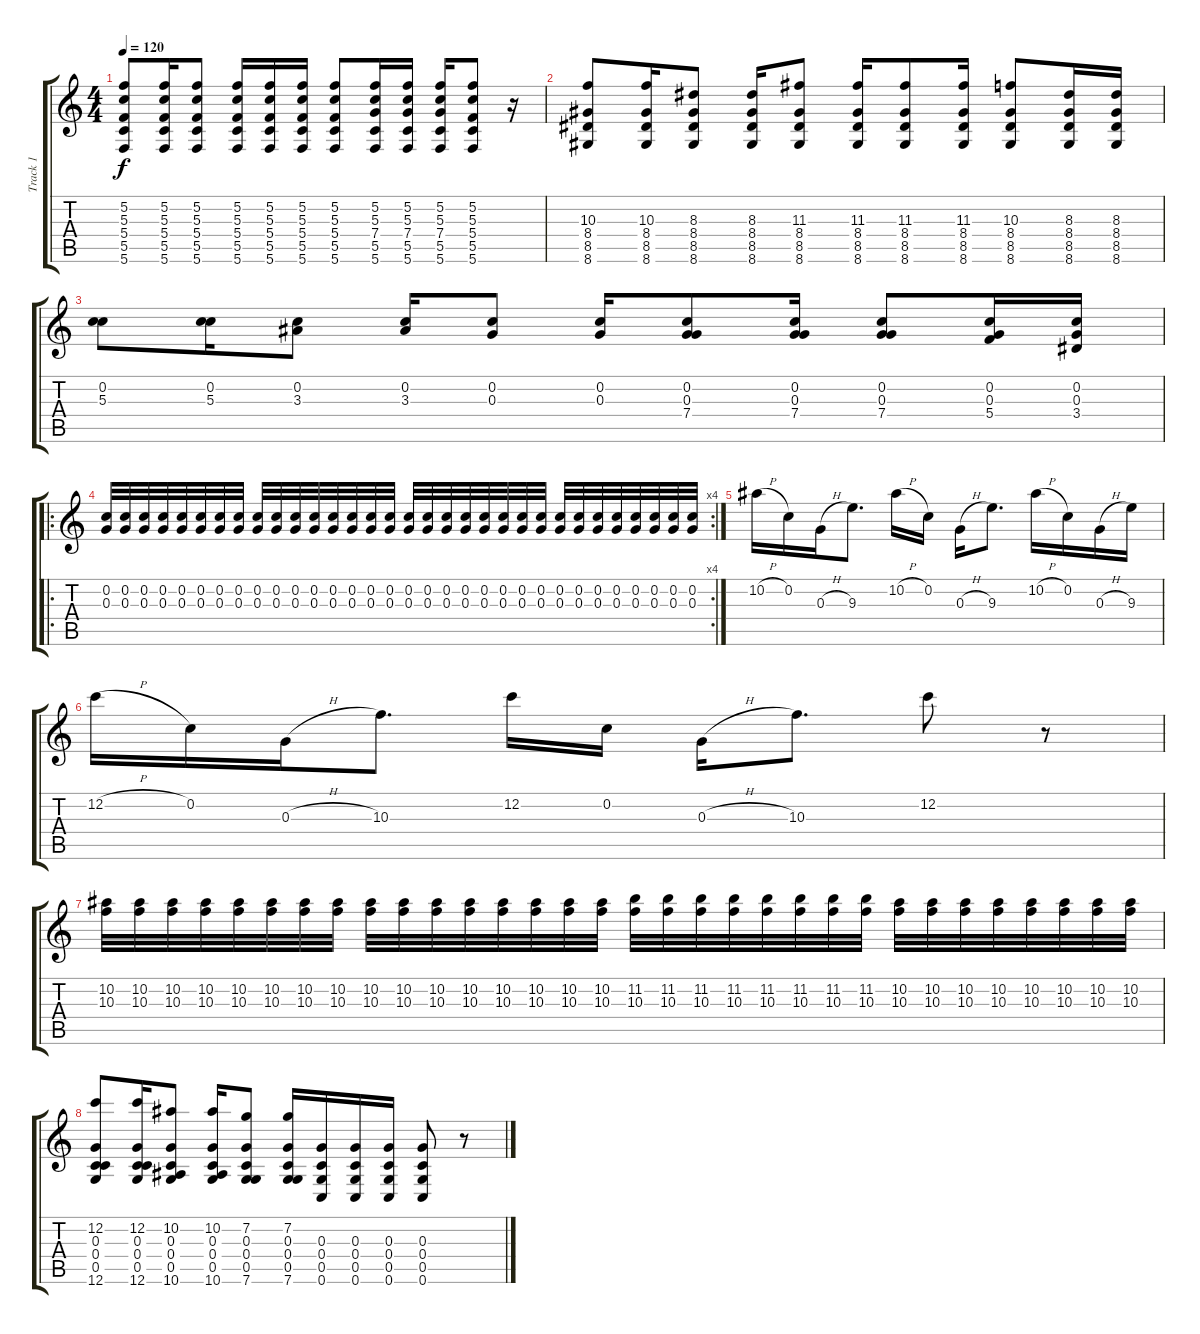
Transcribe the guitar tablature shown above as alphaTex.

\track ("Track 1" "Track 1") {instrument acousticguitarsteel}
\staff {score tabs}
\tuning (E4 C4 G3 C3 G2 C2) {hide}
\ts (4 4)
\tempo 120
\clef g2
\ks c
(5.2 5.3 5.4 5.5 5.6).8{dy f} (5.2 5.3 5.4 5.5 5.6).16 (5.2 5.3 5.4 5.5 5.6).8 (5.2 5.3 5.4 5.5 5.6).16 (5.2 5.3 5.4 5.5 5.6).16 (5.2 5.3 5.4 5.5 5.6).16 (5.2 5.3 5.4 5.5 5.6).8 (5.2 5.3 7.4 5.5 5.6).16 (5.2 5.3 7.4 5.5 5.6).16 (5.2 5.3 7.4 5.5 5.6).16 (5.2 5.3 5.4 5.5 5.6).8 r.16 |
(10.3 8.4 8.5 8.6).8 (10.3 8.4 8.5 8.6).16 (8.3 8.4 8.5 8.6).8 (8.3 8.4 8.5 8.6).16 (11.3 8.4 8.5 8.6).8 (11.3 8.4 8.5 8.6).16 (11.3 8.4 8.5 8.6).8 (11.3 8.4 8.5 8.6).16 (10.3 8.4 8.5 8.6).8 (8.3 8.4 8.5 8.6).16 (8.3 8.4 8.5 8.6).16 |
(0.2 5.3).8 (0.2 5.3).16 (0.2 3.3).8 (0.2 3.3).16 (0.2 0.3).8 (0.2 0.3).16 (0.2 0.3 7.4).8 (0.2 0.3 7.4).16 (0.2 0.3 7.4).8 (0.2 0.3 5.4).16 (0.2 0.3 3.4).16 |
\ro
\rc 4
(0.2 0.3).32 (0.2 0.3).32 (0.2 0.3).32 (0.2 0.3).32 (0.2 0.3).32 (0.2 0.3).32 (0.2 0.3).32 (0.2 0.3).32 (0.2 0.3).32 (0.2 0.3).32 (0.2 0.3).32 (0.2 0.3).32 (0.2 0.3).32 (0.2 0.3).32 (0.2 0.3).32 (0.2 0.3).32 (0.2 0.3).32 (0.2 0.3).32 (0.2 0.3).32 (0.2 0.3).32 (0.2 0.3).32 (0.2 0.3).32 (0.2 0.3).32 (0.2 0.3).32 (0.2 0.3).32 (0.2 0.3).32 (0.2 0.3).32 (0.2 0.3).32 (0.2 0.3).32 (0.2 0.3).32 (0.2 0.3).32 (0.2 0.3).32 |
10.2{h}.16 0.2.16 0.3{h}.16 9.3.8{d} 10.2{h}.16 0.2.16 0.3{h}.16 9.3.8{d} 10.2{h}.16 0.2.16 0.3{h}.16 9.3.16 |
12.2{h}.16 0.2.16 0.3{h}.16 10.3.8{d} 12.2.16 0.2.16 0.3{h}.16 10.3.8{d} 12.2.8 r.8 |
(10.2 10.3).32 (10.2 10.3).32 (10.2 10.3).32 (10.2 10.3).32 (10.2 10.3).32 (10.2 10.3).32 (10.2 10.3).32 (10.2 10.3).32 (10.2 10.3).32 (10.2 10.3).32 (10.2 10.3).32 (10.2 10.3).32 (10.2 10.3).32 (10.2 10.3).32 (10.2 10.3).32 (10.2 10.3).32 (11.2 10.3).32 (11.2 10.3).32 (11.2 10.3).32 (11.2 10.3).32 (11.2 10.3).32 (11.2 10.3).32 (11.2 10.3).32 (11.2 10.3).32 (10.2 10.3).32 (10.2 10.3).32 (10.2 10.3).32 (10.2 10.3).32 (10.2 10.3).32 (10.2 10.3).32 (10.2 10.3).32 (10.2 10.3).32 |
(12.2 0.3 0.4 0.5 12.6).8 (12.2 0.3 0.4 0.5 12.6).16 (10.2 0.3 0.4 0.5 10.6).8 (10.2 0.3 0.4 0.5 10.6).16 (7.2 0.3 0.4 0.5 7.6).8 (7.2 0.3 0.4 0.5 7.6).16 (0.3 0.4 0.5 0.6).16 (0.3 0.4 0.5 0.6).16 (0.3 0.4 0.5 0.6).16 (0.3 0.4 0.5 0.6).8 r.8
